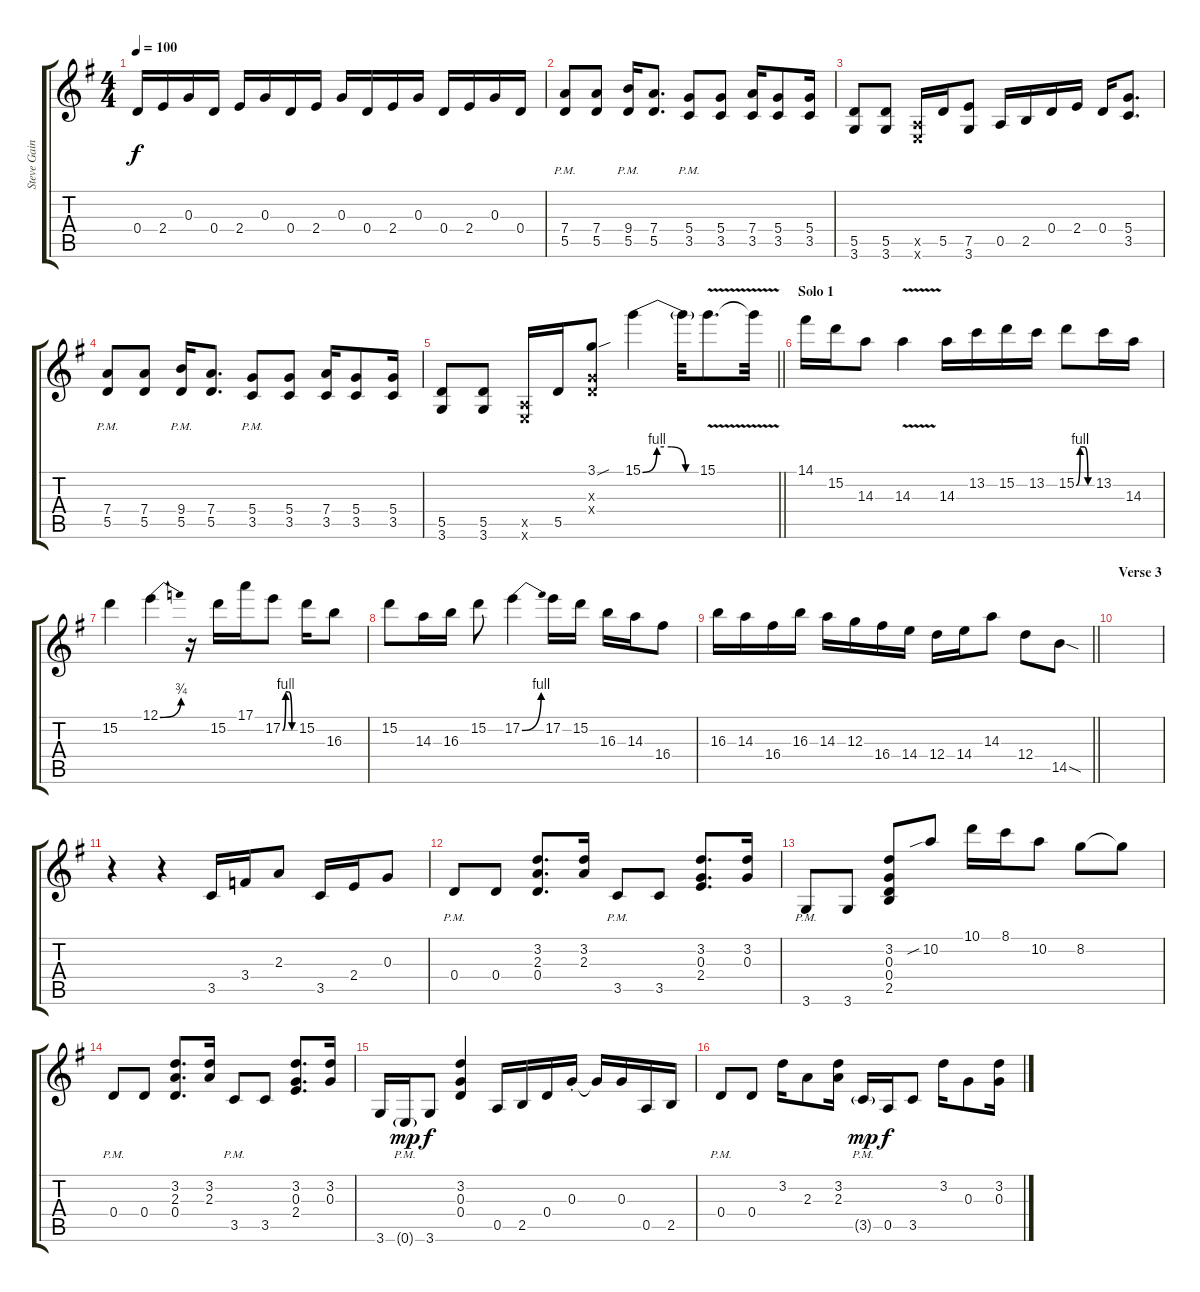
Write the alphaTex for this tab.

\track ("Steve Gaines" "Steve Gain") {instrument overdrivenguitar}
\staff {score tabs}
\tuning (E4 B3 G3 D3 A2 E2) {hide}
\ts (4 4)
\tempo 100
\clef g2
\ks g
0.4.16{dy f} 2.4.16 0.3.16 0.4.16 2.4.16 0.3.16 0.4.16 2.4.16 0.3.16 0.4.16 2.4.16 0.3.16 0.4.16 2.4.16 0.3.16 0.4.16 |
(7.4{pm} 5.5{pm}).8 (7.4 5.5).8 (9.4{pm} 5.5{pm}).16 (7.4 5.5).8{d} (5.4{pm} 3.5{pm}).8 (5.4 3.5).8 (7.4 3.5).16 (5.4 3.5).8 (5.4 3.5).16 |
(5.5 3.6).8 (5.5 3.6).8 (0.5{x} 0.6{x}).16 5.5.16 (7.5 3.6).8 0.5.16 2.5.16 0.4.16 2.4.16 0.4.16 (5.4 3.5).8{d} |
(7.4{pm} 5.5{pm}).8 (7.4 5.5).8 (9.4{pm} 5.5{pm}).16 (7.4 5.5).8{d} (5.4{pm} 3.5{pm}).8 (5.4 3.5).8 (7.4 3.5).16 (5.4 3.5).8 (5.4 3.5).16 |
\barLineRight lightlight
(5.5 3.6).8 (5.5 3.6).8 (0.5{x} 0.6{x}).16 5.5.16 (3.1{sou} 0.3{x} 0.4{x}).8 15.1{be (custom 0 0 15 4 30 4 45 0 60 0)}.4 15.1{t}.32 15.1{v}.8{d} 15.1{t}.32 |
\section ("" "Solo 1")
14.1.16 15.2.16 14.3.8 14.3{v}.4 14.3.16 13.2.16 15.2.16 13.2.16 15.2{be (custom 0 0 15 4 30 4 45 0 60 0)}.8 13.2.16 14.3.16 |
15.2.4 12.1{be (bend 0 0 60 3)}.4 r.16 15.2.16 17.1.16 17.2{be (custom 0 0 15 4 30 4 45 0 60 0)}.8 15.2.16 16.3.8 |
15.2.8 14.3.16 16.3.16 15.2.8 17.2{be (bend 0 0 60 4)}.4 17.2.16 15.2.16 16.3.16 14.3.16 16.4.8 |
\barLineRight lightlight
16.3.16 14.3.16 16.4.16 16.3.16 14.3.16 12.3.16 16.4.16 14.4.16 12.4.16 14.4.16 14.3.8 12.4.8 14.5{sod}.8 |
\section ("" "Verse 3")
|
r.4 r.4 3.5.16 3.4.16 2.3.8 3.5.16 2.4.16 0.3.8 |
0.4{pm}.8 0.4.8 (3.2 2.3 0.4).8{d} (3.2 2.3).16 3.5{pm}.8 3.5.8 (3.2 0.3 2.4).8{d} (3.2 0.3).16 |
3.6{pm}.8 3.6.8 (3.2 0.3 0.4 2.5).8 10.2{sib}.8 10.1.16 8.1.16 10.2.8 8.2.8 8.2{t}.8 |
0.4{pm}.8 0.4.8 (3.2 2.3 0.4).8{d} (3.2 2.3).16 3.5{pm}.8 3.5.8 (3.2 0.3 2.4).8{d} (3.2 0.3).16 |
3.6.16 0.6{g pm}.16{dy mp} 3.6.8{dy f} (3.2 0.3 0.4).4 0.5.16 2.5.16 0.4.16 0.3{st}.16 0.3{t}.16 0.3.16 0.5.16 2.5.16 |
0.4{pm}.8 0.4.8 3.2.16 2.3.8 (3.2 2.3).16 3.5{g pm}.16{dy mp} 0.5.16{dy f} 3.5.8 3.2.16 0.3.8 (3.2 0.3).16
